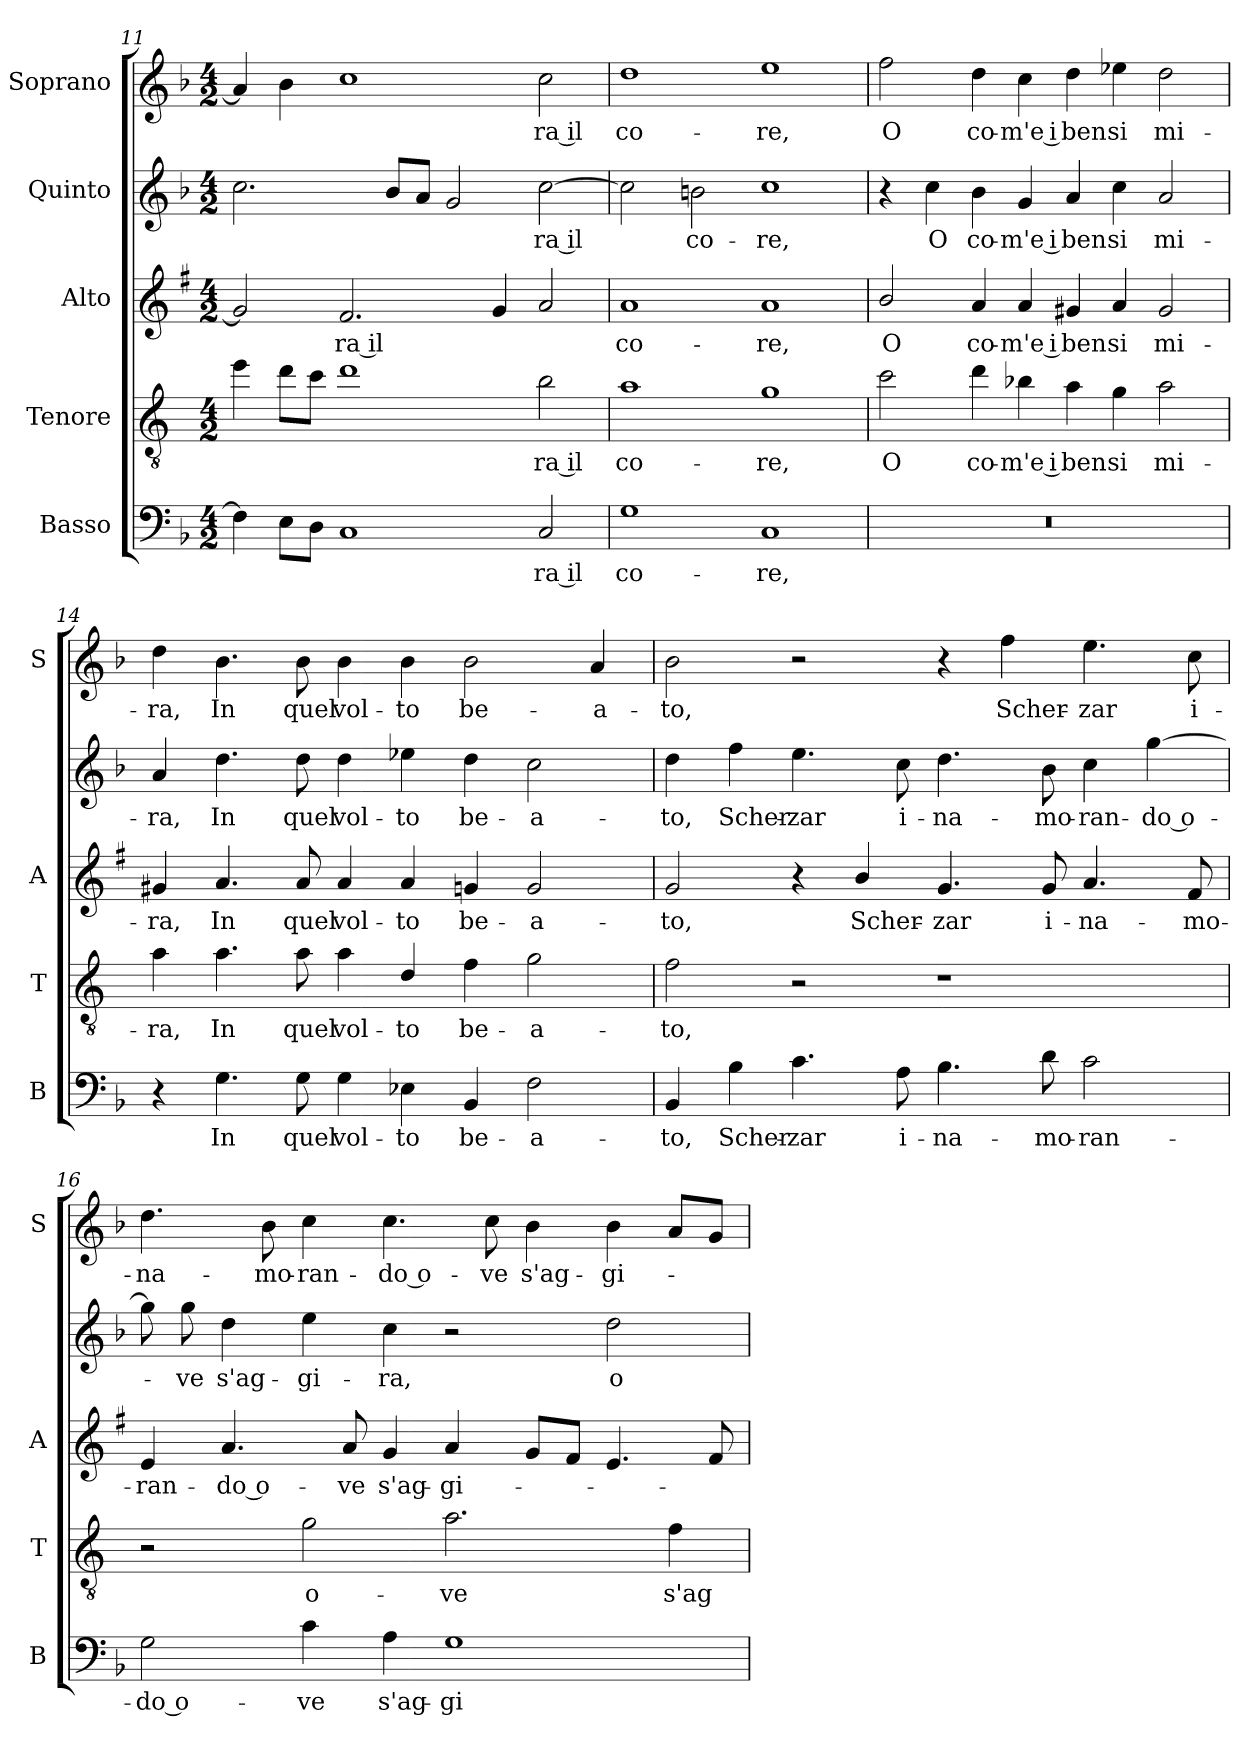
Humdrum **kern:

**kern	**text	**kern	**text	**kern	**text	**kern	**text	**kern	**text
*part5	*part5	*part4	*part4	*part3	*part3	*part2	*part2	*part1	*part1
*staff5	*staff5	*staff4	*staff4	*staff3	*staff3	*staff2	*staff2	*staff1	*staff1
*I"Basso	*	*I"Tenore	*	*I"Alto	*	*I"Quinto	*	*I"Soprano	*
*I'B	*	*I'T	*	*I'A	*	*	*	*I'S	*
*clefF4	*	*clefGv2	*	*clefG2	*	*clefG2	*	*clefG2	*
*	*	*ITrd4c7	*	*ITrd1c2	*	*	*	*	*
*k[b-]	*	*k[b-]	*	*k[b-]	*	*k[b-]	*	*k[b-]	*
*F:	*	*F:	*	*F:	*	*F:	*	*F:	*
*M4/2	*	*M4/2	*	*M4/2	*	*M4/2	*	*M4/2	*
=11	=11	=11	=11	=11	=11	=11	=11	=11	=11
4F\]	.	4a\	.	2f/]	.	2.cc\	.	4a/]	.
8E\L	.	8g\L	.	.	.	.	.	4b-\	.
8D\J	.	8f\J	.	.	.	.	.	.	.
!	!	!	!	!	!LO:LY:b	!	!	!	!
1C	.	1g	.	2.e/	-ra il	.	.	1cc	.
.	.	.	.	.	.	8b-/L	.	.	.
.	.	.	.	.	.	8a/J	.	.	.
.	.	.	.	.	.	2g/	.	.	.
.	.	.	.	4f/	.	.	.	.	.
!	!LO:LY:b	!	!LO:LY:b	!	!	!	!LO:LY:b	!	!LO:LY:b
2C/	-ra il	2e\	-ra il	2g/	.	[2cc\	-ra il	2cc\	-ra il
!!LO:PB:g=z
=12	=12	=12	=12	=12	=12	=12	=12	=12	=12
!	!LO:LY:b	!	!LO:LY:b	!	!LO:LY:b	!	!	!	!LO:LY:b
1G	co-	1d	co-	1g	co-	2cc\]	.	1dd	co-
!	!	!	!	!	!	!	!LO:LY:b	!	!
.	.	.	.	.	.	2bn\	co-	.	.
!	!LO:LY:b	!	!LO:LY:b	!	!LO:LY:b	!	!LO:LY:b	!	!LO:LY:b
1C	-re,	1c	-re,	1g	-re,	1cc	-re,	1ee	-re,
=13	=13	=13	=13	=13	=13	=13	=13	=13	=13
!	!	!	!LO:LY:b	!	!LO:LY:b	!	!	!	!LO:LY:b
0r	.	2f\	O	2a/	O	4r	.	2ff\	O
!	!	!	!	!	!	!	!LO:LY:b	!	!
.	.	.	.	.	.	4cc\	O	.	.
!	!	!	!LO:LY:b	!	!LO:LY:b	!	!LO:LY:b	!	!LO:LY:b
.	.	4g\	co-	4g/	co-	4b-\	co-	4dd\	co-
!	!	!	!LO:LY:b	!	!LO:LY:b	!	!LO:LY:b	!	!LO:LY:b
.	.	4e-X\	-m'e i	4g/	-m'e i	4g/	-m'e i	4cc\	-m'e i
!	!	!	!LO:LY:b	!	!LO:LY:b	!	!LO:LY:b	!	!LO:LY:b
.	.	4d\	ben	4f#X/	ben	4a/	ben	4dd\	ben
!	!	!	!LO:LY:b	!	!LO:LY:b	!	!LO:LY:b	!	!LO:LY:b
.	.	4c\	si	4g/	si	4cc\	si	4ee-X\	si
!	!	!	!LO:LY:b	!	!LO:LY:b	!	!LO:LY:b	!	!LO:LY:b
.	.	2d\	mi-	2f#/	mi-	2a/	mi-	2dd\	mi-
=14	=14	=14	=14	=14	=14	=14	=14	=14	=14
!	!	!	!LO:LY:b	!	!LO:LY:b	!	!LO:LY:b	!	!LO:LY:b
4r	.	4d\	-ra,	4f#X/	-ra,	4a/	-ra,	4dd\	-ra,
!	!LO:LY:b	!	!LO:LY:b	!	!LO:LY:b	!	!LO:LY:b	!	!LO:LY:b
4.G\	In	4.d\	In	4.g/	In	4.dd\	In	4.b-\	In
!	!LO:LY:b	!	!LO:LY:b	!	!LO:LY:b	!	!LO:LY:b	!	!LO:LY:b
8G\	quel	8d\	quel	8g/	quel	8dd\	quel	8b-\	quel
!	!LO:LY:b	!	!LO:LY:b	!	!LO:LY:b	!	!LO:LY:b	!	!LO:LY:b
4G\	vol-	4d\	vol-	4g/	vol-	4dd\	vol-	4b-\	vol-
!	!LO:LY:b	!	!LO:LY:b	!	!LO:LY:b	!	!LO:LY:b	!	!LO:LY:b
4E-X\	-to	4G/	-to	4g/	-to	4ee-X\	-to	4b-\	-to
!	!LO:LY:b	!	!LO:LY:b	!	!LO:LY:b	!	!LO:LY:b	!	!LO:LY:b
4BB-/	be-	4B-\	be-	4fn/	be-	4dd\	be-	2b-\	be-
!	!LO:LY:b	!	!LO:LY:b	!	!LO:LY:b	!	!LO:LY:b	!	!
2F\	-a-	2c\	-a-	2f/	-a-	2cc\	-a-	.	.
!	!	!	!	!	!	!	!	!	!LO:LY:b
.	.	.	.	.	.	.	.	4a/	-a-
=15	=15	=15	=15	=15	=15	=15	=15	=15	=15
!	!LO:LY:b	!	!LO:LY:b	!	!LO:LY:b	!	!LO:LY:b	!	!LO:LY:b
4BB-/	-to,	2B-\	-to,	2f/	-to,	4dd\	-to,	2b-\	-to,
!	!LO:LY:b	!	!	!	!	!	!LO:LY:b	!	!
4B-\	Scher-	.	.	.	.	4ff\	Scher-	.	.
!	!LO:LY:b	!	!	!	!	!	!LO:LY:b	!	!
4.c\	-zar	2r	.	4r	.	4.ee\	-zar	2r	.
!	!	!	!	!	!LO:LY:b	!	!	!	!
.	.	.	.	4a/	Scher-	.	.	.	.
!	!LO:LY:b	!	!	!	!	!	!LO:LY:b	!	!
8A\	i-	.	.	.	.	8cc\	i-	.	.
!	!LO:LY:b	!	!	!	!LO:LY:b	!	!LO:LY:b	!	!
4.B-\	-na-	1r	.	4.f/	-zar	4.dd\	-na-	4r	.
!	!	!	!	!	!	!	!	!	!LO:LY:b
.	.	.	.	.	.	.	.	4ff\	Scher-
!	!LO:LY:b	!	!	!	!LO:LY:b	!	!LO:LY:b	!	!
8d\	-mo-	.	.	8f/	i-	8b-\	-mo-	.	.
!	!LO:LY:b	!	!	!	!LO:LY:b	!	!LO:LY:b	!	!LO:LY:b
2c\	-ran-	.	.	4.g/	-na-	4cc\	-ran-	4.ee\	-zar
!	!	!	!	!	!	!	!LO:LY:b	!	!
.	.	.	.	.	.	[4gg\	-do o-	.	.
!	!	!	!	!	!LO:LY:b	!	!	!	!LO:LY:b
.	.	.	.	8e/	-mo-	.	.	8cc\	i-
!!LO:LB:g=z
=16	=16	=16	=16	=16	=16	=16	=16	=16	=16
!	!LO:LY:b	!	!	!	!LO:LY:b	!	!	!	!LO:LY:b
2G\	-do o-	2r	.	4d/	-ran-	8gg\]	.	4.dd\	-na-
!	!	!	!	!	!	!	!LO:LY:b	!	!
.	.	.	.	.	.	8gg\	-ve	.	.
!	!	!	!	!	!LO:LY:b	!	!LO:LY:b	!	!
.	.	.	.	4.g/	-do o-	4dd\	s'ag-	.	.
!	!	!	!	!	!	!	!	!	!LO:LY:b
.	.	.	.	.	.	.	.	8b-\	-mo-
!	!LO:LY:b	!	!LO:LY:b	!	!	!	!LO:LY:b	!	!LO:LY:b
4c\	-ve	2c\	o-	.	.	4ee\	-gi-	4cc\	-ran-
!	!	!	!	!	!LO:LY:b	!	!	!	!
.	.	.	.	8g/	-ve	.	.	.	.
!	!LO:LY:b	!	!	!	!LO:LY:b	!	!LO:LY:b	!	!LO:LY:b
4A\	s'ag-	.	.	4f/	s'ag-	4cc\	-ra,	4.cc\	-do o-
!	!LO:LY:b	!	!LO:LY:b	!	!LO:LY:b	!	!	!	!
1G	-gi-	2.d\	-ve	4g/	-gi-	2r	.	.	.
!	!	!	!	!	!	!	!	!	!LO:LY:b
.	.	.	.	.	.	.	.	8cc\	-ve
!	!	!	!	!	!	!	!	!	!LO:LY:b
.	.	.	.	8f/L	.	.	.	4b-\	s'ag-
.	.	.	.	8e/J	.	.	.	.	.
!	!	!	!	!	!	!	!LO:LY:b	!	!LO:LY:b
.	.	.	.	4.d/	.	2dd\	o-	4b-\	-gi-
!	!	!	!LO:LY:b	!	!	!	!	!	!
.	.	4B-\	s'ag-	.	.	.	.	8a/L	.
.	.	.	.	8e/	.	.	.	8g/J	.
=	=	=	=	=	=	=	=	=	=
*-	*-	*-	*-	*-	*-	*-	*-	*-	*-
